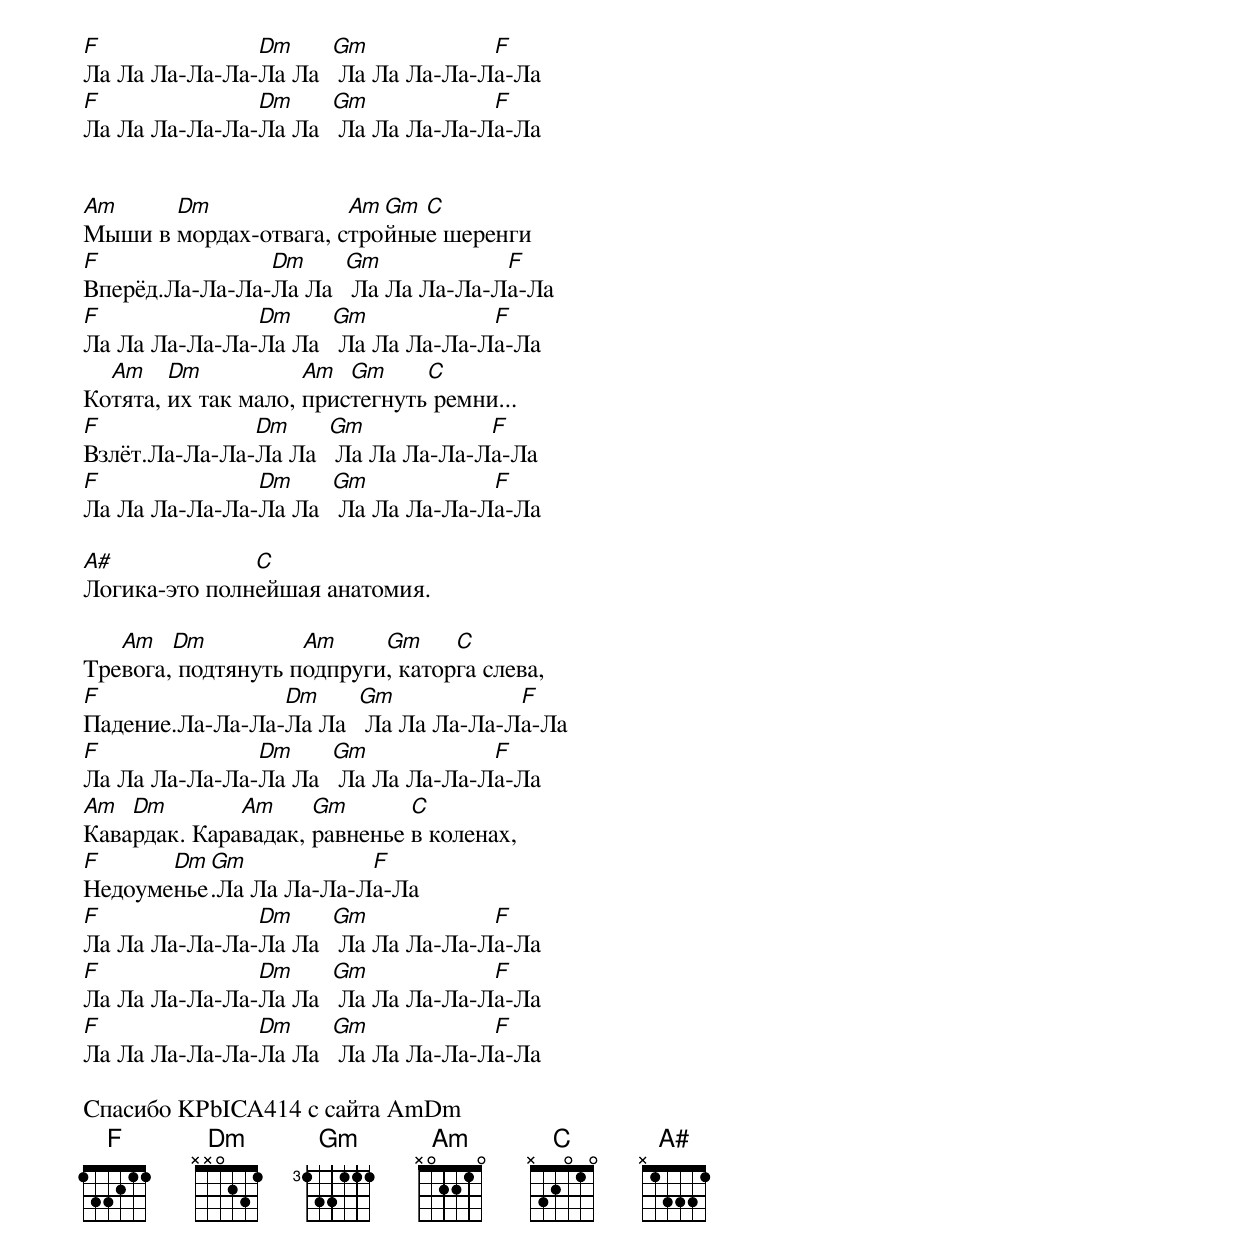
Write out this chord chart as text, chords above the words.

F              Dm     Gm            F
Ла Ла Ла-Ла-Ла-Ла Ла   Ла Ла Ла-Ла-Ла-Ла
F              Dm     Gm            F
Ла Ла Ла-Ла-Ла-Ла Ла   Ла Ла Ла-Ла-Ла-Ла


Am     Dm              Am Gm C
Мыши в мордах-отвага, стройные шеренги
F               Dm     Gm            F
Вперёд.Ла-Ла-Ла-Ла Ла   Ла Ла Ла-Ла-Ла-Ла
F              Dm     Gm            F
Ла Ла Ла-Ла-Ла-Ла Ла   Ла Ла Ла-Ла-Ла-Ла
  Am    Dm           Am  Gm     C
Котята, их так мало, пристегнуть ремни...
F              Dm     Gm            F
Взлёт.Ла-Ла-Ла-Ла Ла   Ла Ла Ла-Ла-Ла-Ла
F              Dm     Gm            F
Ла Ла Ла-Ла-Ла-Ла Ла   Ла Ла Ла-Ла-Ла-Ла

A#             C
Логика-это полнейшая анатомия.

   Am   Dm          Am     Gm     C
Тревога, подтянуть подпруги, каторга слева,
F                Dm     Gm            F
Падение.Ла-Ла-Ла-Ла Ла   Ла Ла Ла-Ла-Ла-Ла
F              Dm     Gm            F
Ла Ла Ла-Ла-Ла-Ла Ла   Ла Ла Ла-Ла-Ла-Ла
Am  Dm        Am     Gm       C
Кавардак. Каравадак, равненье в коленах,
F      Dm Gm            F
Недоуменье.Ла Ла Ла-Ла-Ла-Ла
F              Dm     Gm            F
Ла Ла Ла-Ла-Ла-Ла Ла   Ла Ла Ла-Ла-Ла-Ла
F              Dm     Gm            F
Ла Ла Ла-Ла-Ла-Ла Ла   Ла Ла Ла-Ла-Ла-Ла
F              Dm     Gm            F
Ла Ла Ла-Ла-Ла-Ла Ла   Ла Ла Ла-Ла-Ла-Ла

Спасибо KPbICA414 с сайта AmDm
